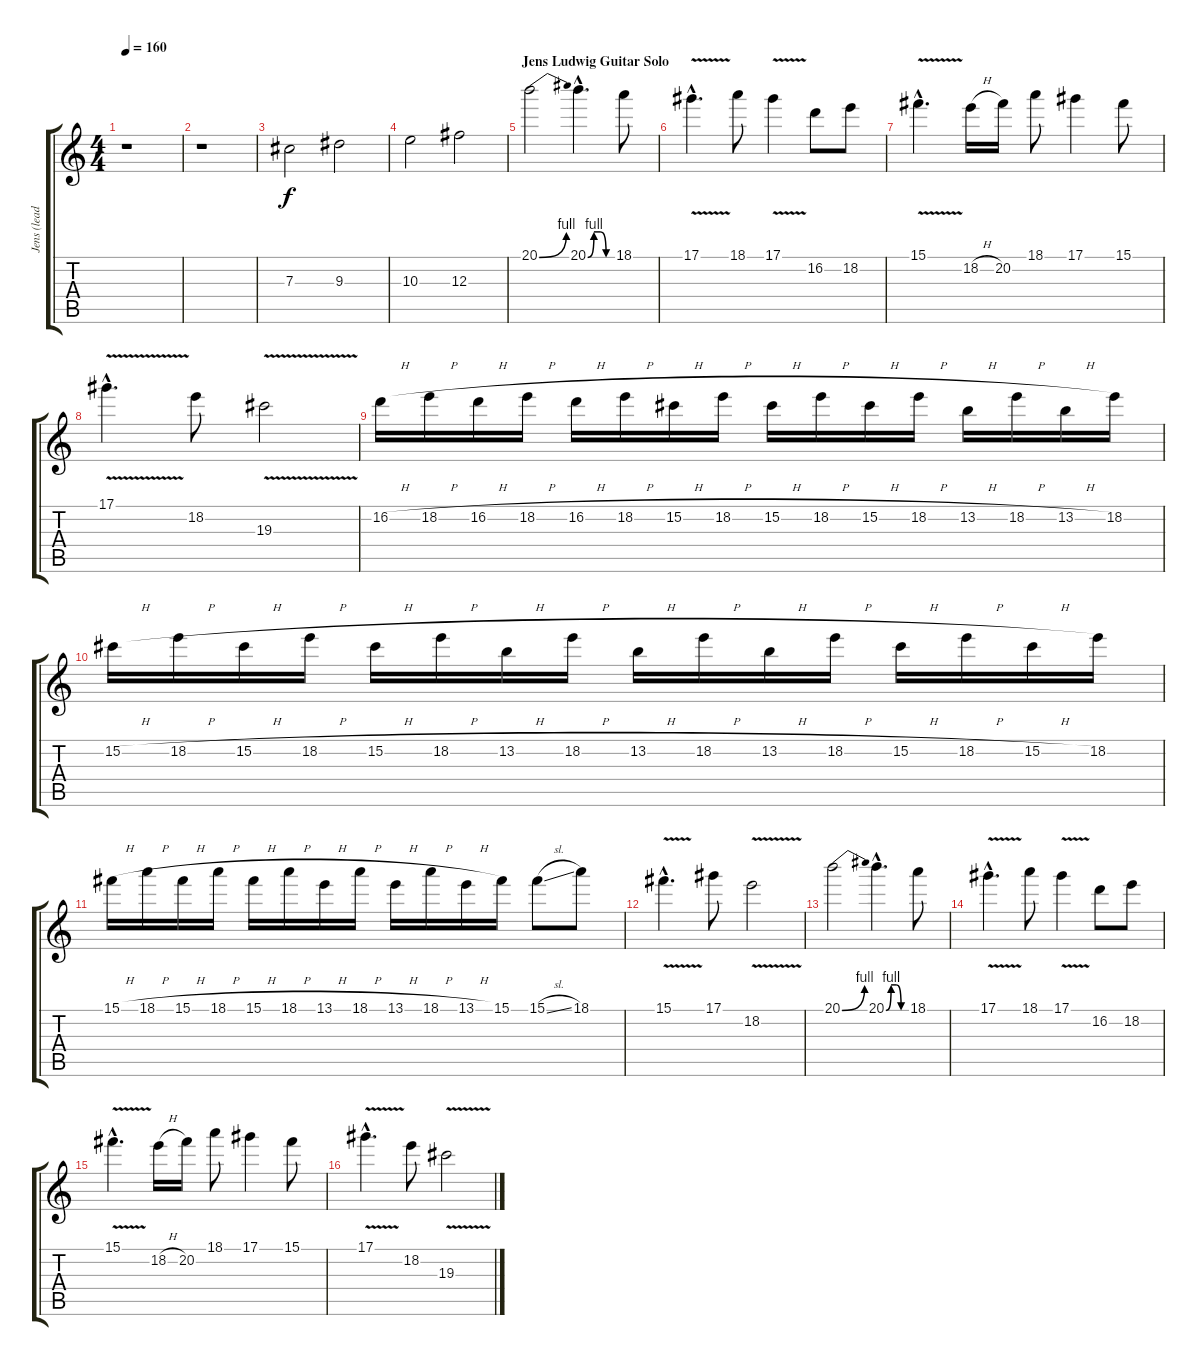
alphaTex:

\track ("Jens (lead)" "Jens (lead") {instrument distortionguitar}
\staff {score tabs}
\tuning (Eb4 Bb3 Gb3 Db3 Ab2 Eb2) {hide}
\ts (4 4)
\tempo 160
\clef g2
\ks c
r.1{dy f} |
r.1 |
7.3.2 9.3.2 |
10.3.2 12.3.2 |
\section ("" "Jens Ludwig Guitar Solo")
20.1{be (bend 0 0 60 4)}.2 20.1{be (custom 0 0 15 4 30 4 45 0 60 0) hac}.4{d} 18.1.8 |
17.1{v hac}.4{d} 18.1.8 17.1{v}.4 16.2.8 18.2.8 |
15.1{v hac}.4{d} 18.2{h}.16 20.2.16 18.1.8 17.1.4 15.1.8 |
17.1{v hac}.4{d} 18.2.8 19.3{v}.2 |
16.2{h}.16 18.2{h}.16 16.2{h}.16 18.2{h}.16 16.2{h}.16 18.2{h}.16 15.2{h}.16 18.2{h}.16 15.2{h}.16 18.2{h}.16 15.2{h}.16 18.2{h}.16 13.2{h}.16 18.2{h}.16 13.2{h}.16 18.2.16 |
15.2{h}.16 18.2{h}.16 15.2{h}.16 18.2{h}.16 15.2{h}.16 18.2{h}.16 13.2{h}.16 18.2{h}.16 13.2{h}.16 18.2{h}.16 13.2{h}.16 18.2{h}.16 15.2{h}.16 18.2{h}.16 15.2{h}.16 18.2.16 |
15.1{h}.16 18.1{h}.16 15.1{h}.16 18.1{h}.16 15.1{h}.16 18.1{h}.16 13.1{h}.16 18.1{h}.16 13.1{h}.16 18.1{h}.16 13.1{h}.16 15.1.16 15.1{sl}.8 18.1.8 |
15.1{v hac}.4{d} 17.1.8 18.2{v}.2 |
20.1{be (bend 0 0 60 4)}.2 20.1{be (custom 0 0 15 4 30 4 45 0 60 0) hac}.4{d} 18.1.8 |
17.1{v hac}.4{d} 18.1.8 17.1{v}.4 16.2.8 18.2.8 |
15.1{v hac}.4{d} 18.2{h}.16 20.2.16 18.1.8 17.1.4 15.1.8 |
17.1{v hac}.4{d} 18.2.8 19.3{v}.2
